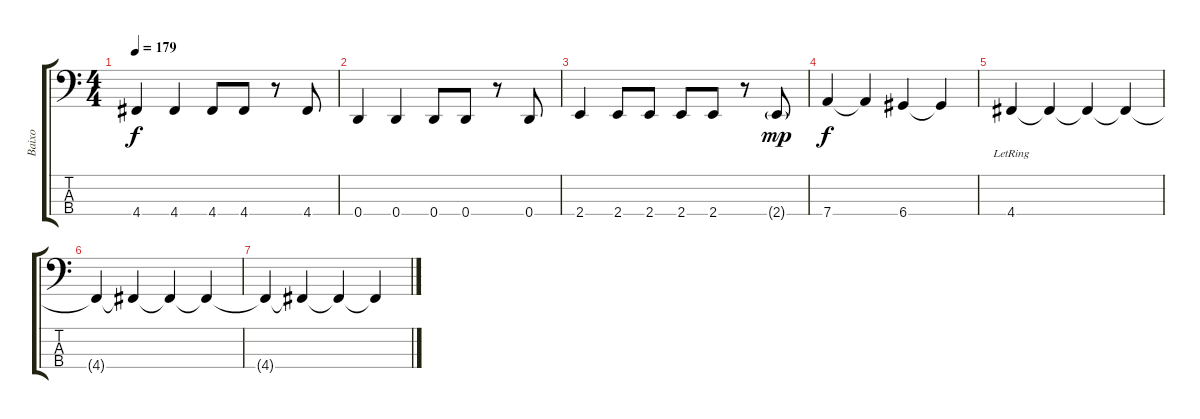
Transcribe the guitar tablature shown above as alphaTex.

\track ("Baixo" "Baixo") {instrument electricbassfinger}
\staff {score tabs}
\tuning (G2 D2 A1 D1) {hide}
\ts (4 4)
\tempo 179
\clef f4
\ks c
4.4.4{dy f} 4.4.4 4.4.8 4.4.8 r.8 4.4.8 |
0.4.4 0.4.4 0.4.8 0.4.8 r.8 0.4.8 |
2.4.4 2.4.8 2.4.8 2.4.8 2.4.8 r.8 2.4{g}.8{dy mp} |
7.4.4{dy f} 7.4{t}.4 6.4.4 6.4{t}.4 |
4.4{lr}.4 4.4{t}.4 4.4{t}.4 4.4{t}.4 |
4.4{t}.4 4.4{t}.4 4.4{t}.4 4.4{t}.4 |
4.4{t}.4 4.4{t}.4 4.4{t}.4 4.4{t}.4
